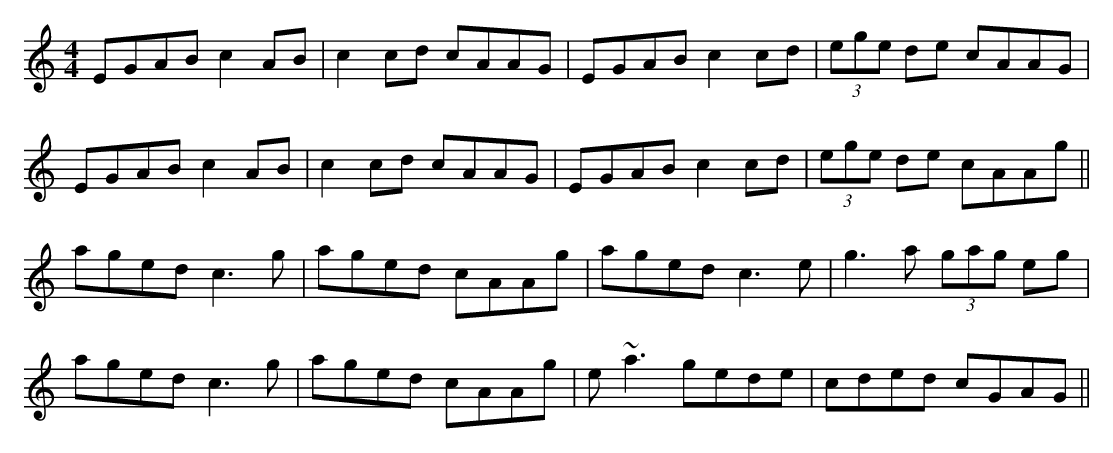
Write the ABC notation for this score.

X:1
M:4/4
K:C
EGAB c2 AB|c2 cd cAAG|EGAB c2 cd|(3ege de cAAG|
EGAB c2 AB|c2 cd cAAG|EGAB c2 cd|(3ege de cAAg||
aged c3g|aged cAAg|aged c3e|g3a (3gag eg|
aged c3g|aged cAAg|e~a3 gede|cded cGAG||
